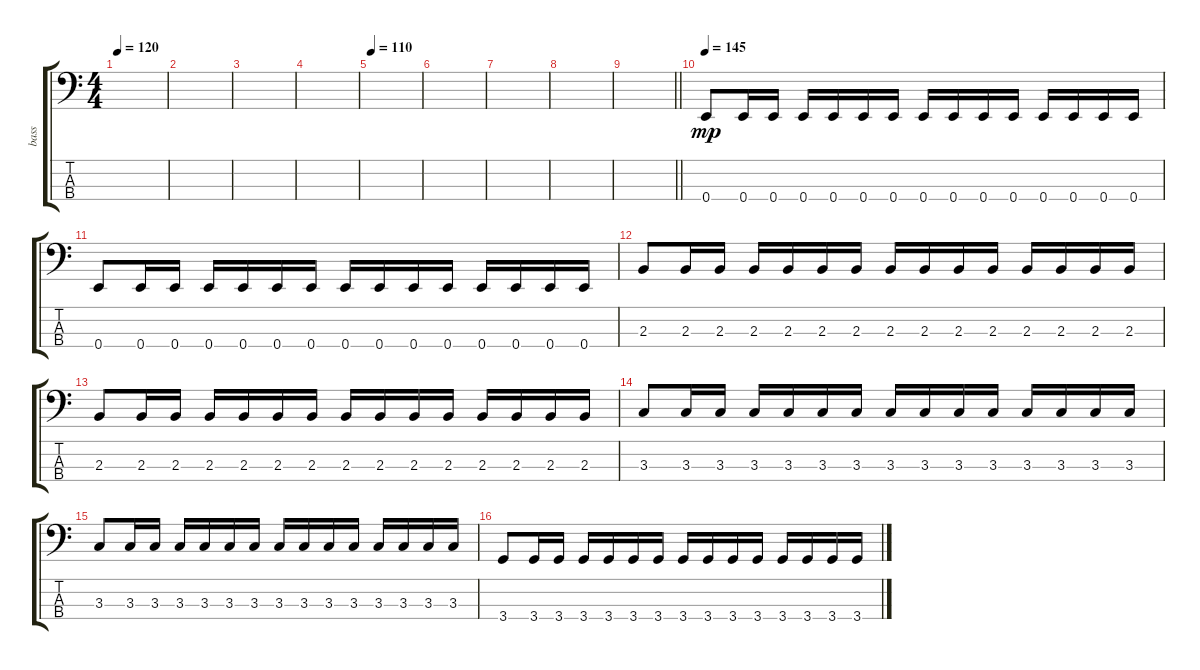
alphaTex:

\track ("bass" "bass") {instrument electricbassfinger}
\staff {score tabs}
\tuning (G2 D2 A1 E1) {hide}
\ts (4 4)
\tempo 120
\clef f4
\ks c
|
|
|
|
\tempo 110
|
|
|
|
\barLineRight lightlight
|
\section ("" "")
\tempo 145
0.4.8{dy mp} 0.4.16 0.4.16 0.4.16 0.4.16 0.4.16 0.4.16 0.4.16 0.4.16 0.4.16 0.4.16 0.4.16 0.4.16 0.4.16 0.4.16 |
0.4.8 0.4.16 0.4.16 0.4.16 0.4.16 0.4.16 0.4.16 0.4.16 0.4.16 0.4.16 0.4.16 0.4.16 0.4.16 0.4.16 0.4.16 |
2.3.8 2.3.16 2.3.16 2.3.16 2.3.16 2.3.16 2.3.16 2.3.16 2.3.16 2.3.16 2.3.16 2.3.16 2.3.16 2.3.16 2.3.16 |
2.3.8 2.3.16 2.3.16 2.3.16 2.3.16 2.3.16 2.3.16 2.3.16 2.3.16 2.3.16 2.3.16 2.3.16 2.3.16 2.3.16 2.3.16 |
3.3.8 3.3.16 3.3.16 3.3.16 3.3.16 3.3.16 3.3.16 3.3.16 3.3.16 3.3.16 3.3.16 3.3.16 3.3.16 3.3.16 3.3.16 |
3.3.8 3.3.16 3.3.16 3.3.16 3.3.16 3.3.16 3.3.16 3.3.16 3.3.16 3.3.16 3.3.16 3.3.16 3.3.16 3.3.16 3.3.16 |
3.4.8 3.4.16 3.4.16 3.4.16 3.4.16 3.4.16 3.4.16 3.4.16 3.4.16 3.4.16 3.4.16 3.4.16 3.4.16 3.4.16 3.4.16
